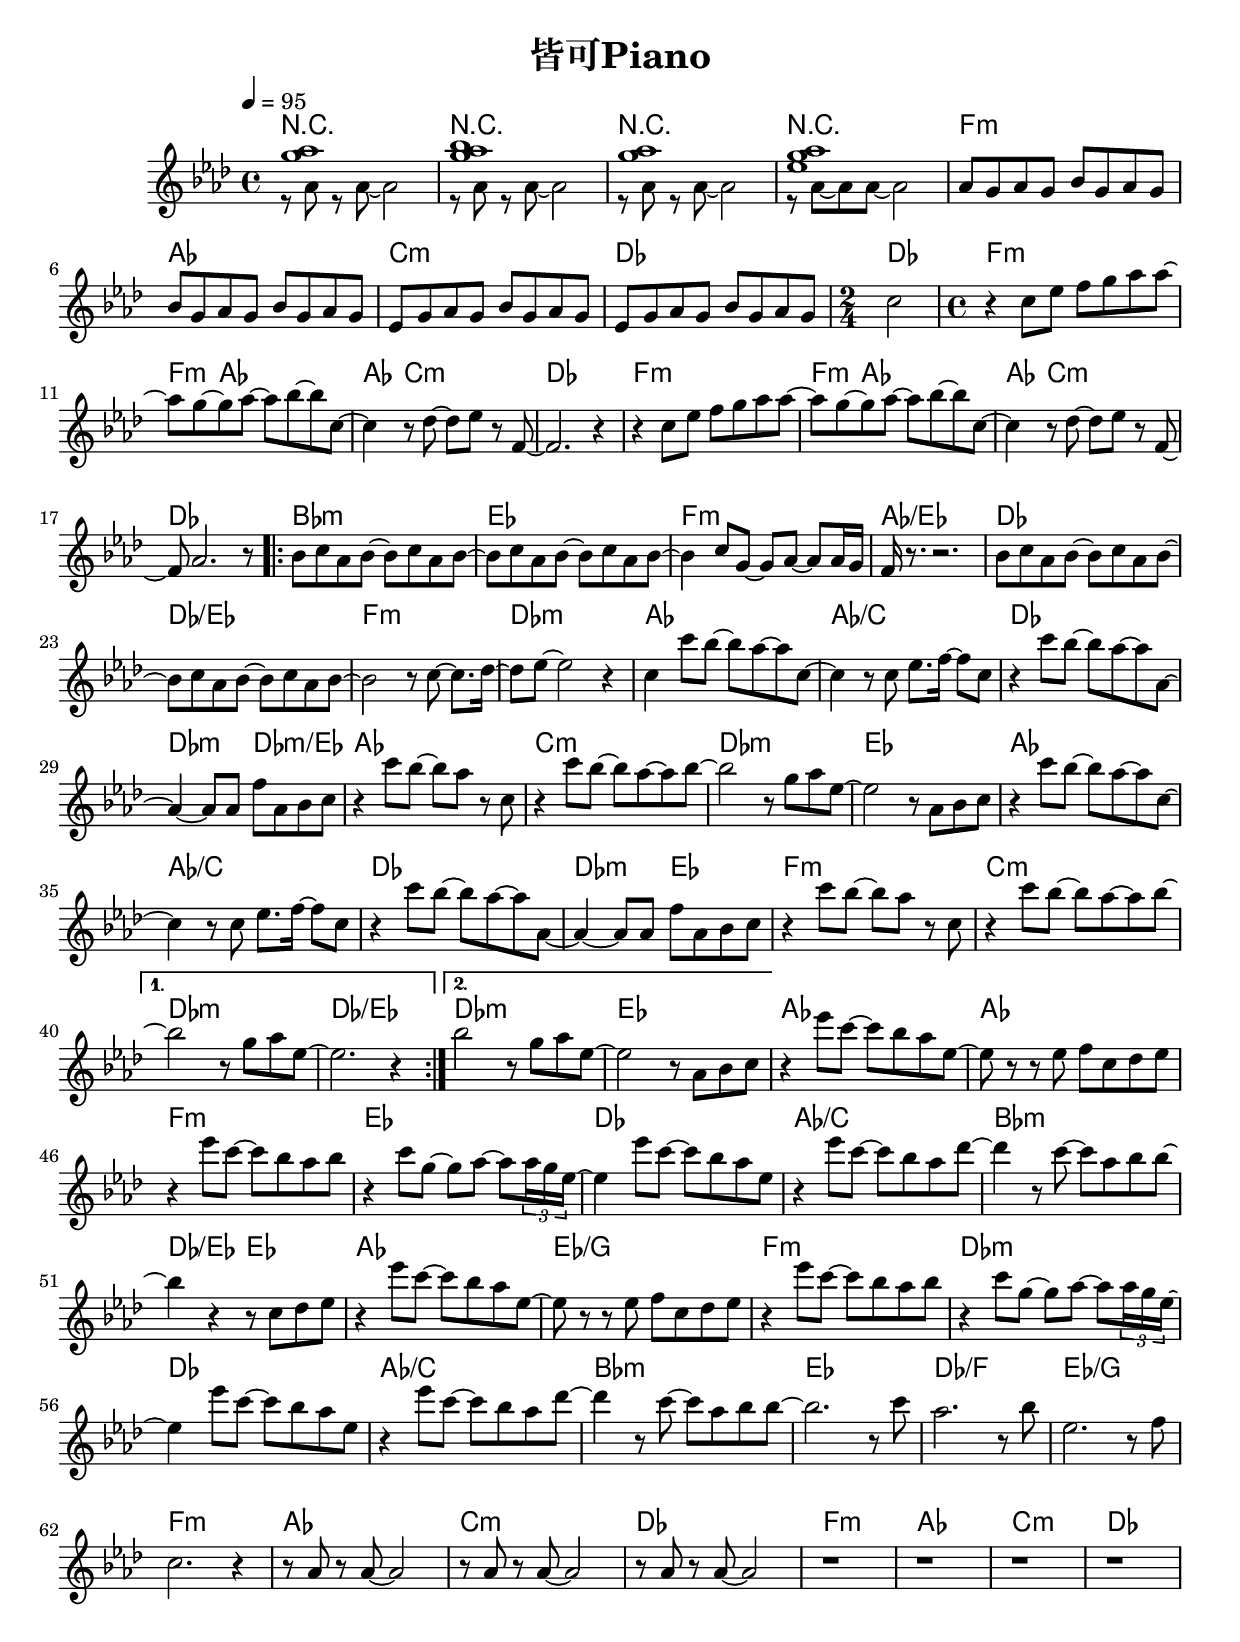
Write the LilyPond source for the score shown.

\header {
  title = "皆可Piano"
  composer = ""
}

\score { <<

\chords {

  r1~ | r~ | r~ | r |
  f:m | aes | c:m | des | des2 |

  f1:m~ | f4:m aes2.~ |  aes4 c2.:m | des1 |
  f1:m~ | f4:m aes2.~ |  aes4 c2.:m | des1 |

  \repeat volta 2 {
  bes1:m | ees | f:m | aes/ees |
  des | des/ees | f:m | des:m |

  aes | aes/c | des | des2:m des:m/ees |
  aes1 | c:m | des:m | ees |
  aes | aes/c | des | des2:m ees |
  f1:m | c:m |  
  }

  \alternative {
  {des1:m | des/ees |}
  {des1:m | ees |}
  }  
  
  aes1~ | aes | f:m | ees |
  des | aes/c | bes:m | des2/ees ees |
  aes1 | ees/g | f:m | des:m |
  des | aes/c | bes:m | ees |

  
  des/f | ees/g | f:m | 
  
  aes | c:m | des |
  f:m | aes | c:m | des |

  }
  
  \relative aes' { \key aes\major \tempo 4 = 95 \time 4/4

  <<{<g' aes>1}\\{r8 aes, r aes~ aes2}>>|
  <<{<g' aes bes>1}\\{r8 aes, r aes~ aes2}>>|
  <<{<g' aes>1}\\{r8 aes, r aes~ aes2}>>|
  <<{<g' aes ees>1}\\{r8 aes,~ aes aes~ aes2}>>|

  aes8 g aes g bes g aes g | bes8 g aes g bes g aes g | 
  ees8 g aes g bes g aes g | ees8 g aes g bes g aes g | 
  \time 2/4 c2 |

  \time 4/4
  r4 c8 ees f g aes aes~ | aes g~ g aes~ aes bes~ bes c,~ |
  c4 r8 des~ des ees r f,~ | f2. r4 |
  r4 c'8 ees f g aes aes~ | aes g~ g aes~ aes bes~ bes c,~ |
  c4 r8 des~ des ees r f,~ | f aes2. r8 |

  \repeat volta 2 {
  bes c aes bes~ bes c aes bes~ | bes c aes bes~ bes c aes bes~ |
  bes4 c8 g~ g aes~ aes aes16 g | f r8. r2. |
  bes8 c aes bes~ bes c aes bes~ | bes c aes bes~ bes c aes bes~ | 
  bes2 r8 c8~ c8. des16~ | des8 ees~ ees2 r4 |

  c4 c'8 bes~ bes aes~ aes c,~ | c4 r8 c ees8. f16~ f8 c |
  r4 c'8 bes~ bes aes~ aes aes,~ | aes4~ aes8 aes f' aes, bes c |
  r4 c'8 bes~ bes aes r c, | r4 c'8 bes~ bes aes~ aes bes~ |
  bes2 r8 g aes ees~ | ees2 r8 aes, bes c |

  r4 c'8 bes~ bes aes~ aes c,~ | c4 r8 c ees8. f16~ f8 c |
  r4 c'8 bes~ bes aes~ aes aes,~ | aes4~ aes8 aes f' aes, bes c |
  r4 c'8 bes~ bes aes r c, | r4 c'8 bes~ bes aes~ aes bes~ |
  
  }

  \alternative {
    {bes2 r8 g aes ees~ | ees2. r4 | }
    {bes'2 r8 g aes ees~ | ees2 r8 aes, bes c | }
  }

  r4 ees'8 c~ c bes aes ees~ | ees r r ees f c des ees |
  r4 ees'8 c~ c bes aes bes | r4 c8 g~ g aes~ aes \tuplet 3/2 8 {aes16 g ees~} |
  ees4 ees'8 c~ c bes aes ees | r4 ees'8 c~ c bes aes des~ |
  des4 r8 c~ c aes bes bes~ | bes4 r r8 c, des ees |
  
  r4 ees'8 c~ c bes aes ees~ | ees r r ees f c des ees |
  r4 ees'8 c~ c bes aes bes | r4 c8 g~ g aes~ aes \tuplet 3/2 8 {aes16 g ees~} |
  ees4 ees'8 c~ c bes aes ees | r4 ees'8 c~ c bes aes des~ |
  des4 r8 c~ c aes bes bes~ | bes2. r8 c | aes2. r8 bes |
  ees,2. r8 f | c2. r4 |
  
  r8 aes r aes~ aes2 | r8 aes r aes~ aes2 | r8 aes r aes~ aes2 |
  r1~ | r~ | r~ | r |
   
    
  }





>>
  \layout {}
  \midi {}
}